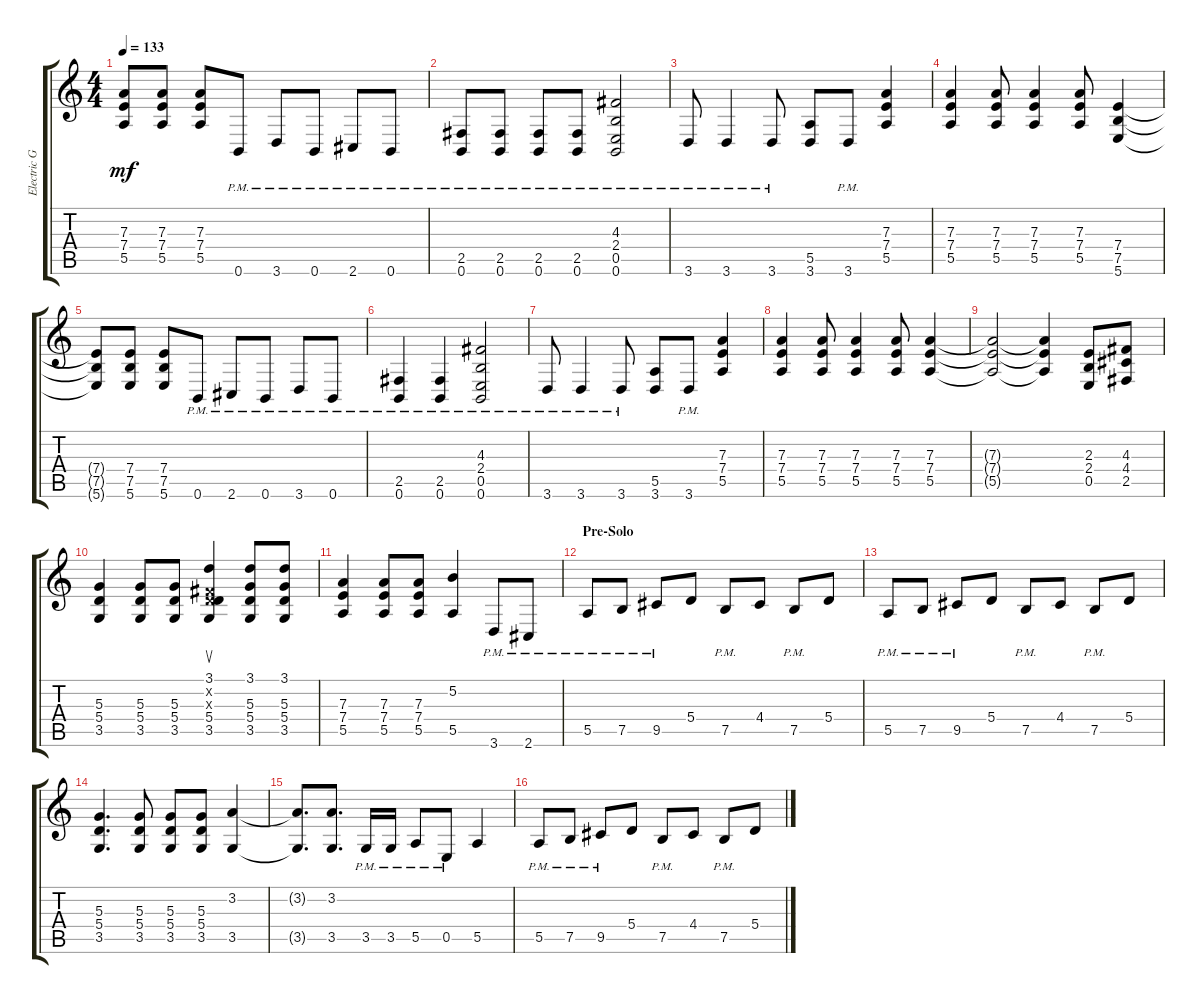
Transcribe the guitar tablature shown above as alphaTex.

\track ("Electric Guitar" "Electric G") {instrument distortionguitar}
\staff {score tabs}
\tuning (B3 Gb3 D3 A2 E2 B1) {hide}
\ts (4 4)
\tempo 133
\clef g2
\ks c
(7.3{t} 7.4{t} 5.5{t}).8{dy mf} (7.3 7.4 5.5).8 (7.3 7.4 5.5).8 0.6{pm}.8 3.6{pm}.8 0.6{pm}.8 2.6{pm}.8 0.6{pm}.8 |
(2.5{pm} 0.6{pm}).8 (2.5{pm} 0.6{pm}).8 (2.5{pm} 0.6{pm}).8 (2.5{pm} 0.6{pm}).8 (4.3 2.4 0.5 0.6{pm}).2 |
3.6{pm}.8 3.6{pm}.4 3.6{pm}.8 (5.5 3.6).8 3.6{pm}.8 (7.3 7.4 5.5).4 |
(7.3 7.4 5.5).4 (7.3 7.4 5.5).8 (7.3 7.4 5.5).4 (7.3 7.4 5.5).8 (7.4 7.5 5.6).4 |
(7.4{t} 7.5{t} 5.6{t}).8 (7.4 7.5 5.6).8 (7.4 7.5 5.6).8 0.6{pm}.8 2.6{pm}.8 0.6{pm}.8 3.6{pm}.8 0.6{pm}.8 |
(2.5{pm} 0.6{pm}).4 (2.5{pm} 0.6{pm}).4 (4.3 2.4 0.5 0.6{pm}).2 |
3.6{pm}.8 3.6{pm}.4 3.6{pm}.8 (5.5 3.6).8 3.6{pm}.8 (7.3 7.4 5.5).4 |
(7.3 7.4 5.5).4 (7.3 7.4 5.5).8 (7.3 7.4 5.5).4 (7.3 7.4 5.5).8 (7.3 7.4 5.5).4 |
(7.3{t} 7.4{t} 5.5{t}).2 (7.3{t} 7.4{t} 5.5{t}).4 (2.3 2.4 0.5).8 (4.3 4.4 2.5).8 |
(5.3 5.4 3.5).4 (5.3 5.4 3.5).8 (5.3 5.4 3.5).8 (3.1 0.2{x} 0.3{x} 5.4 3.5).4{su} (3.1 5.3 5.4 3.5).8 (3.1 5.3 5.4 3.5).8 |
(7.3 7.4 5.5).4 (7.3 7.4 5.5).8 (7.3 7.4 5.5).8 (5.2 5.5).4 3.6{pm}.8 2.6{pm}.8 |
\section ("" "Pre-Solo")
5.5{pm}.8 7.5{pm}.8 9.5{pm}.8 5.4.8 7.5{pm}.8 4.4.8 7.5{pm}.8 5.4.8 |
5.5{pm}.8 7.5{pm}.8 9.5{pm}.8 5.4.8 7.5{pm}.8 4.4.8 7.5{pm}.8 5.4.8 |
(5.3 5.4 3.5).4{d} (5.3 5.4 3.5).8 (5.3 5.4 3.5).8 (5.3 5.4 3.5).8 (3.2 3.5).4 |
(3.2{t} 3.5{t}).8{d} (3.2 3.5).8{d} 3.5{pm}.16 3.5{pm}.16 5.5{pm}.8 0.5{pm}.8 5.5.4 |
5.5{pm}.8 7.5{pm}.8 9.5{pm}.8 5.4.8 7.5{pm}.8 4.4.8 7.5{pm}.8 5.4.8
